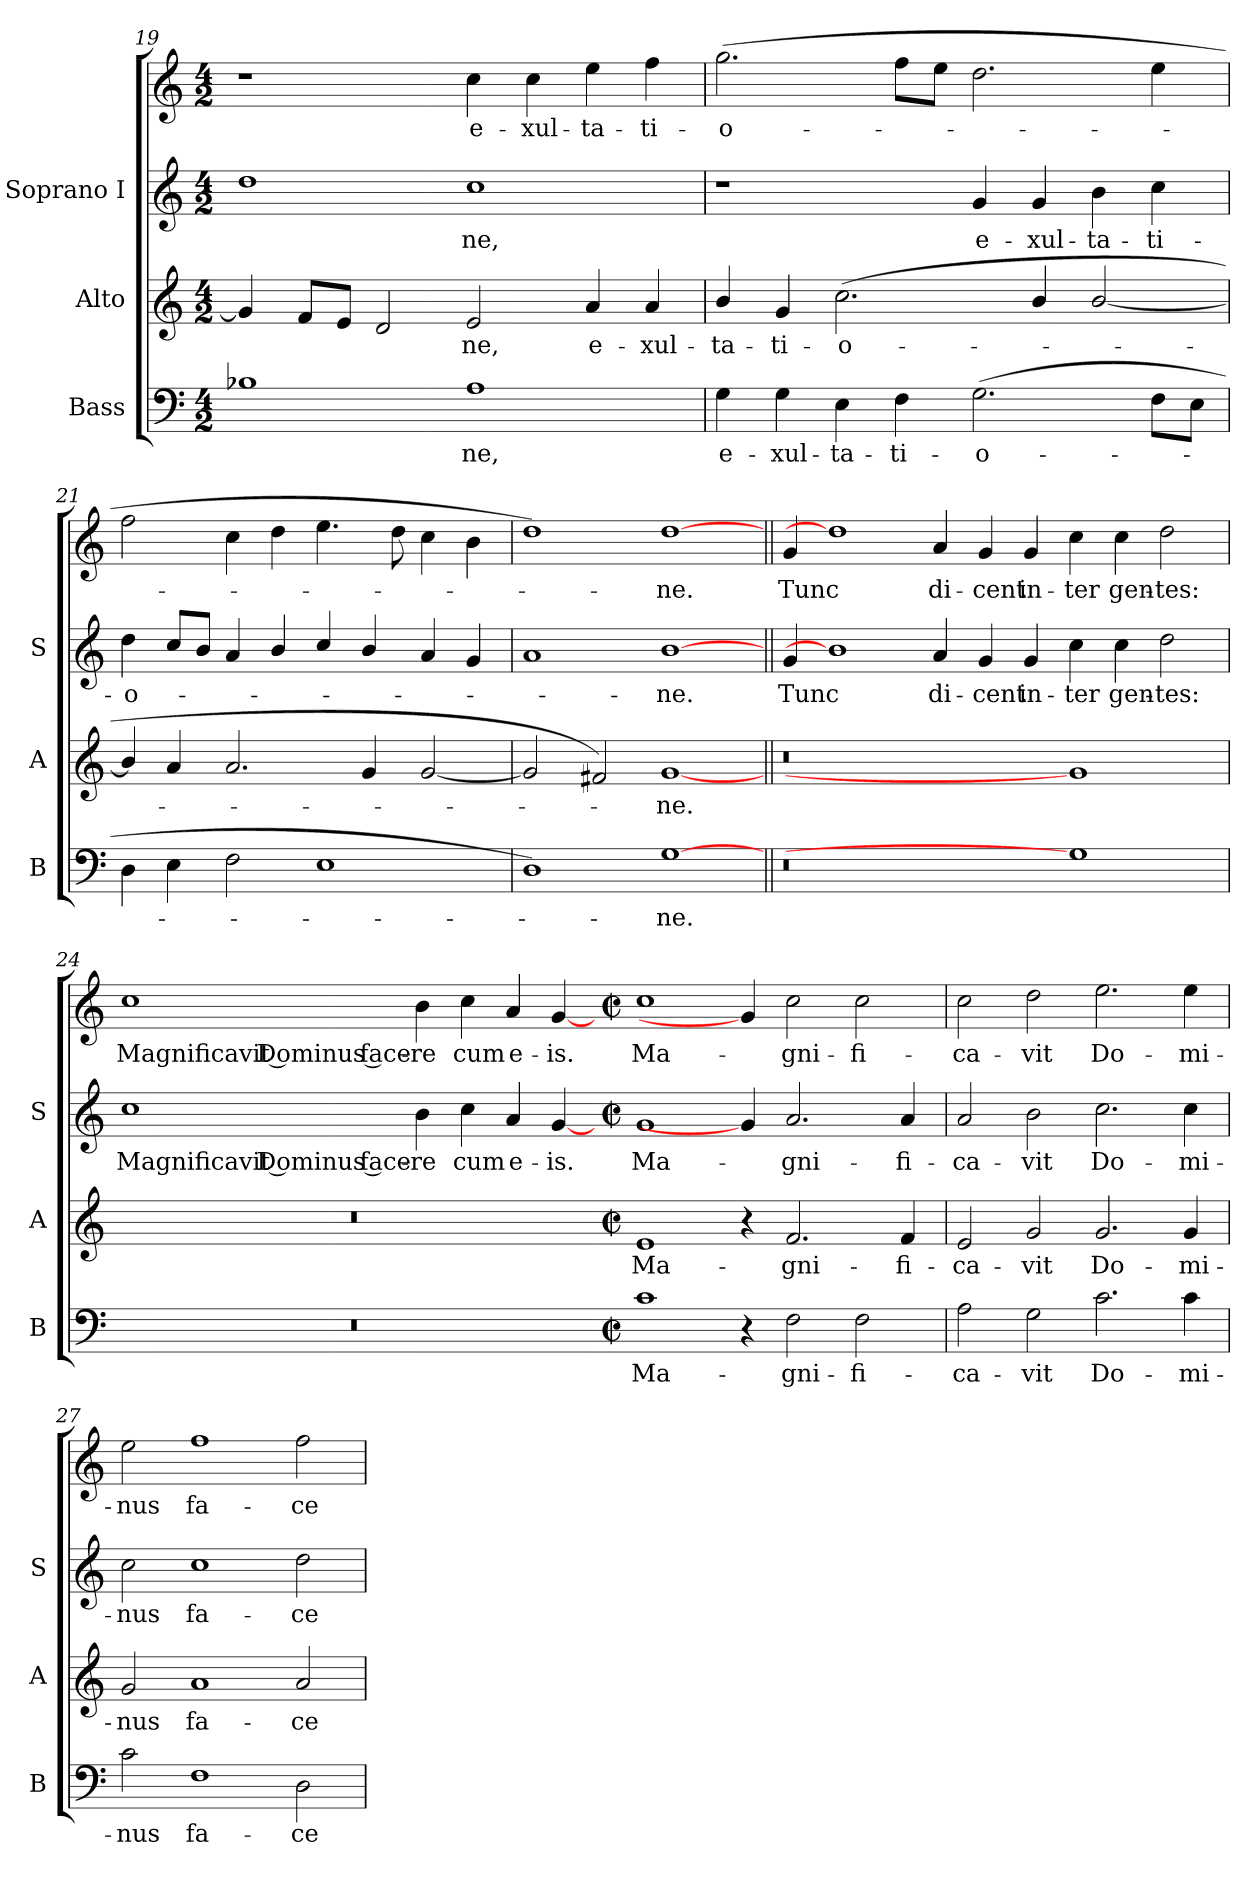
**kern	**text	**kern	**text	**kern	**text	**kern	**text
*part3	*part3	*part2	*part2	*part1	*part1	*part1	*part1
*staff4	*staff4	*staff3	*staff3	*staff2	*staff2	*staff1	*staff1
*I"Bass	*	*I"Alto	*	*I"Soprano I	*	*	*
*I'B	*	*I'A	*	*I'S	*	*	*
*clefF4	*	*clefG2	*	*clefG2	*	*clefG2	*
*k[]	*	*k[]	*	*k[]	*	*k[]	*
*C:	*	*C:	*	*C:	*	*C:	*
*M4/2	*	*M4/2	*	*M4/2	*	*M4/2	*
=19	=19	=19	=19	=19	=19	=19	=19
1B-X	.	4g]	.	1dd	.	1r	.
.	.	8fL	.	.	.	.	.
.	.	8eJ	.	.	.	.	.
.	.	2d	.	.	.	.	.
!	!LO:LY:b	!	!LO:LY:b	!	!LO:LY:b	!	!LO:LY:b
1A	ne,	2e	ne,	1cc	-ne,	4cc	e-
!	!	!	!	!	!	!	!LO:LY:b
.	.	.	.	.	.	4cc	-xul-
!	!	!	!LO:LY:b	!	!	!	!LO:LY:b
.	.	4a	e-	.	.	4ee	-ta-
!	!	!	!LO:LY:b	!	!	!	!LO:LY:b
.	.	4a	-xul-	.	.	4ff	-ti-
=20	=20	=20	=20	=20	=20	=20	=20
!	!LO:LY:b	!	!LO:LY:b	!	!	!	!LO:LY:b
4G	e-	4b/	-ta-	1r	.	(>2.gg	o-
!	!LO:LY:b	!	!LO:LY:b	!	!	!	!
4G	-xul-	4g	-ti-	.	.	.	.
!	!LO:LY:b	!	!LO:LY:b	!	!	!	!
4E	-ta-	(<2.cc	-o-	.	.	.	.
!	!LO:LY:b	!	!	!	!	!	!
4F	-ti-	.	.	.	.	8ffL	.
.	.	.	.	.	.	8eeJ	.
!	!LO:LY:b	!	!	!	!LO:LY:b	!	!
(>2.G	-o-	.	.	4g	e-	2.dd	.
!	!	!	!	!	!LO:LY:b	!	!
.	.	4b/	.	4g	-xul-	.	.
!	!	!	!	!	!LO:LY:b	!	!
.	.	[2b/	.	4b	-ta-	.	.
!	!	!	!	!	!LO:LY:b	!	!
8FL	.	.	.	4cc	-ti-	4ee	.
8EJ	.	.	.	.	.	.	.
=21	=21	=21	=21	=21	=21	=21	=21
!	!	!	!	!	!LO:LY:b	!	!
4D	.	4b/]	.	4dd	-o-	2ff	.
4E	.	4a	.	8cc/L	.	.	.
.	.	.	.	8b/J	.	.	.
2F	.	2.a	.	4a	.	4cc	.
.	.	.	.	4b/	.	4dd	.
1E	.	.	.	4cc/	.	4.ee	.
.	.	4g	.	4b/	.	.	.
.	.	.	.	.	.	8dd	.
.	.	[2g	.	4a	.	4cc	.
.	.	.	.	4g	.	4b	.
=22	=22	=22	=22	=22	=22	=22	=22
1D)	.	2g]	.	1a	.	1dd)	.
.	.	2f#X)	.	.	.	.	.
!	!LO:LY:b	!	!LO:LY:b	!	!LO:LY:b	!	!LO:LY:b
[1G	ne.	[1g	ne.	[1b	ne.	[1dd	ne.
!!LO:LB:g=z
=23||	=23||	=23||	=23||	=23||	=23||	=23||	=23||
*	*	*	*	*k[]	*	*k[]	*
*	*	*	*	*C:	*	*C:	*
!	!	!	!	!	!LO:LY:b	!	!LO:LY:b
0r	.	0r	.	4g	Tunc	4g	Tunc
.	.	.	.	1b]	.	1dd]	.
!	!	!	!	!	!LO:LY:b	!	!LO:LY:b
.	.	.	.	4a	di-	4a	di-
!	!	!	!	!	!LO:LY:b	!	!LO:LY:b
.	.	.	.	4g	-cent	4g	-cent
!	!	!	!	!	!LO:LY:b	!	!LO:LY:b
.	.	.	.	4g	in-	4g	in-
!	!	!	!	!	!LO:LY:b	!	!LO:LY:b
1G]	.	1g]	.	4cc	-ter	4cc	-ter
!	!	!	!	!	!LO:LY:b	!	!LO:LY:b
.	.	.	.	4cc	gen-	4cc	gen-
!	!	!	!	!	!LO:LY:b	!	!LO:LY:b
.	.	.	.	2dd	-tes:	2dd	-tes:
=24	=24	=24	=24	=24	=24	=24	=24
!	!	!	!	!	!LO:LY:b	!	!LO:LY:b
0r	.	0r	.	1cc	Magnificavit Dominus face-	1cc	Magnificavit Dominus face-
!	!	!	!	!	!LO:LY:b	!	!LO:LY:b
.	.	.	.	4b	-re	4b	-re
!	!	!	!	!	!LO:LY:b	!	!LO:LY:b
.	.	.	.	4cc	cum	4cc	cum
!	!	!	!	!	!LO:LY:b	!	!LO:LY:b
.	.	.	.	4a	e-	4a	e-
!	!	!	!	!	!LO:LY:b	!	!LO:LY:b
.	.	.	.	[4g	-is.	[4g	-is.
!!LO:LB:g=z
=25||	=25-	=25||	=25-	=25-	=25-	=25-	=25-
*k[]	*	*k[]	*	*k[]	*	*k[]	*
*C:	*	*C:	*	*C:	*	*C:	*
*M4/2	*	*M4/2	*	*M4/2	*	*M4/2	*
*met(c|)	*	*met(c|)	*	*met(c|)	*	*met(c|)	*
!	!LO:LY:b	!	!LO:LY:b	!	!LO:LY:b	!	!LO:LY:b
1c	Ma-	1e	Ma-	1g	-Ma-	1cc	Ma-
4r	.	4r	.	4g]	.	4g]	.
!	!LO:LY:b	!	!LO:LY:b	!	!LO:LY:b	!	!LO:LY:b
2F	-gni-	2.f	-gni-	2.a	-gni-	2cc	-gni-
!	!LO:LY:b	!	!	!	!	!	!LO:LY:b
2F	-fi-	.	.	.	.	2cc	-fi-
!	!	!	!LO:LY:b	!	!LO:LY:b	!	!
.	.	4f	-fi-	4a	-fi-	.	.
=26	=26	=26	=26	=26	=26	=26	=26
!	!LO:LY:b	!	!LO:LY:b	!	!LO:LY:b	!	!LO:LY:b
2A	-ca-	2e	-ca-	2a	-ca-	2cc	-ca-
!	!LO:LY:b	!	!LO:LY:b	!	!LO:LY:b	!	!LO:LY:b
2G	-vit	2g	-vit	2b	-vit	2dd	-vit
!	!LO:LY:b	!	!LO:LY:b	!	!LO:LY:b	!	!LO:LY:b
2.c	Do-	2.g	Do-	2.cc	Do-	2.ee	Do-
!	!LO:LY:b	!	!LO:LY:b	!	!LO:LY:b	!	!LO:LY:b
4c	-mi-	4g	-mi-	4cc	-mi-	4ee	-mi-
=27	=27	=27	=27	=27	=27	=27	=27
!	!LO:LY:b	!	!LO:LY:b	!	!LO:LY:b	!	!LO:LY:b
2c	-nus	2g	-nus	2cc	-nus	2ee	-nus
!	!LO:LY:b	!	!LO:LY:b	!	!LO:LY:b	!	!LO:LY:b
1F	fa-	1a	fa-	1cc	fa-	1ff	fa-
!	!LO:LY:b	!	!LO:LY:b	!	!LO:LY:b	!	!LO:LY:b
2D	-ce-	2a	-ce-	2dd	-ce-	2ff	-ce-
=	=	=	=	=	=	=	=
*-	*-	*-	*-	*-	*-	*-	*-
